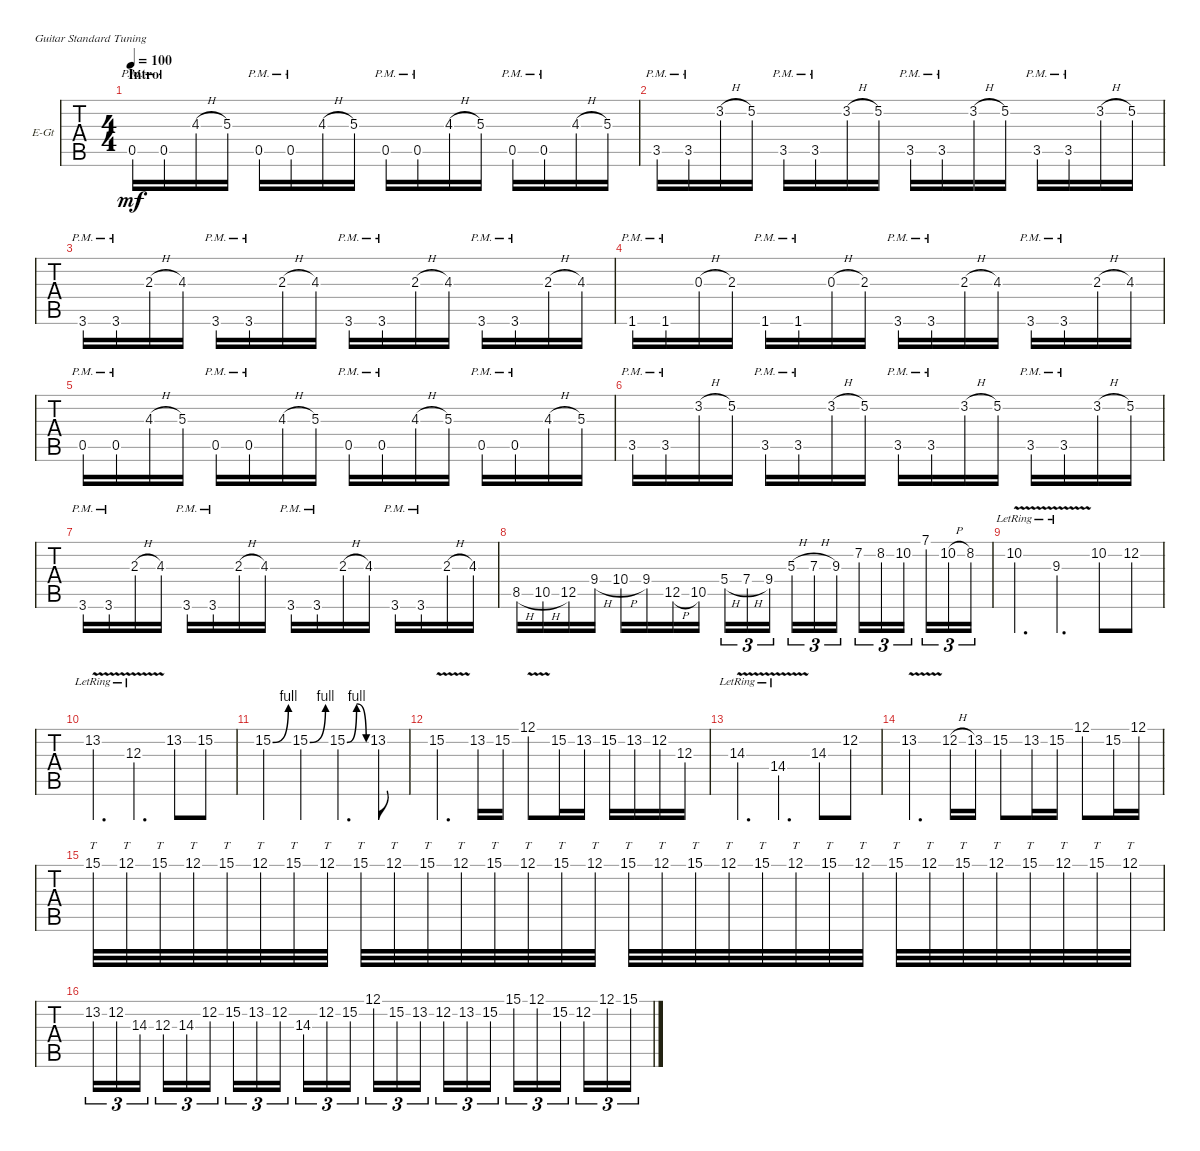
\defaultSystemsLayout 4
\bracketExtendMode groupsimilarinstruments
\firstSystemTrackNameOrientation horizontal
\otherSystemsTrackNameOrientation horizontal
\track ("Matthew" "E-Gt") {instrument distortionguitar}
\staff {tabs}
\tuning (E4 B3 G3 D3 A2 E2)
\ts (4 4)
\section ("" "Intro")
\tempo 100
\clef g2
\ks c
0.5{pm}.16{dy mf instrument distortionguitar} 0.5{pm}.16 4.3{h}.16 5.3.16 0.5{pm}.16 0.5{pm}.16 4.3{h}.16 5.3.16 0.5{pm}.16 0.5{pm}.16 4.3{h}.16 5.3.16 0.5{pm}.16 0.5{pm}.16 4.3{h}.16 5.3.16 |
3.5{pm}.16 3.5{pm}.16 3.2{h}.16 5.2.16 3.5{pm}.16 3.5{pm}.16 3.2{h}.16 5.2.16 3.5{pm}.16 3.5{pm}.16 3.2{h}.16 5.2.16 3.5{pm}.16 3.5{pm}.16 3.2{h}.16 5.2.16 |
3.6{pm}.16 3.6{pm}.16 2.3{h}.16 4.3.16 3.6{pm}.16 3.6{pm}.16 2.3{h}.16 4.3.16 3.6{pm}.16 3.6{pm}.16 2.3{h}.16 4.3.16 3.6{pm}.16 3.6{pm}.16 2.3{h}.16 4.3.16 |
1.6{pm}.16 1.6{pm}.16 0.3{h}.16 2.3.16 1.6{pm}.16 1.6{pm}.16 0.3{h}.16 2.3.16 3.6{pm}.16 3.6{pm}.16 2.3{h}.16 4.3.16 3.6{pm}.16 3.6{pm}.16 2.3{h}.16 4.3.16 |
0.5{pm}.16 0.5{pm}.16 4.3{h}.16 5.3.16 0.5{pm}.16 0.5{pm}.16 4.3{h}.16 5.3.16 0.5{pm}.16 0.5{pm}.16 4.3{h}.16 5.3.16 0.5{pm}.16 0.5{pm}.16 4.3{h}.16 5.3.16 |
3.5{pm}.16 3.5{pm}.16 3.2{h}.16 5.2.16 3.5{pm}.16 3.5{pm}.16 3.2{h}.16 5.2.16 3.5{pm}.16 3.5{pm}.16 3.2{h}.16 5.2.16 3.5{pm}.16 3.5{pm}.16 3.2{h}.16 5.2.16 |
3.6{pm}.16 3.6{pm}.16 2.3{h}.16 4.3.16 3.6{pm}.16 3.6{pm}.16 2.3{h}.16 4.3.16 3.6{pm}.16 3.6{pm}.16 2.3{h}.16 4.3.16 3.6{pm}.16 3.6{pm}.16 2.3{h}.16 4.3.16 |
8.5{h}.16 10.5{h}.16 12.5.16 9.4{h}.16 10.4{h}.16 9.4.16 12.5{h}.16 10.5.16 5.4{h}.16{tu (3 2)} 7.4{h}.16{tu (3 2)} 9.4.16{tu (3 2)} 5.3{h}.16{tu (3 2)} 7.3{h}.16{tu (3 2)} 9.3.16{tu (3 2)} 7.2.16{tu (3 2)} 8.2.16{tu (3 2)} 10.2.16{tu (3 2)} 7.1.16{tu (3 2)} 10.2{h}.16{tu (3 2)} 8.2.16{tu (3 2)} |
10.2{v lr}.4{d} 9.3{v lr}.4{d} 10.2.8 12.2.8 |
13.2{v lr}.4{d} 12.3{v lr}.4{d} 13.2.8 15.2.8 |
15.2{be (bend 0 0 15 4)}.4 15.2{be (bend 0 0 15 4)}.4 15.2{be (bendrelease 0 0 10.2 4 31.2 4 43.199999999999996 0)}.4{d} 13.2.8 |
15.2{v}.4{d} 13.2.16 15.2.16 12.1{v}.8 15.2.16 13.2.16 15.2.16 13.2.16 12.2.16 12.3.16 |
14.3{v lr}.4{d} 14.4{v lr}.4{d} 14.3.8 12.2.8 |
13.2{v}.4{d} 12.2{h}.16 13.2.16 15.2.8 13.2.16 15.2.16 12.1.8 15.2.16 12.1.16 |
15.1.32{tt} 12.1.32{tt} 15.1.32{tt} 12.1.32{tt} 15.1.32{tt} 12.1.32{tt} 15.1.32{tt} 12.1.32{tt} 15.1.32{tt} 12.1.32{tt} 15.1.32{tt} 12.1.32{tt} 15.1.32{tt} 12.1.32{tt} 15.1.32{tt} 12.1.32{tt} 15.1.32{tt} 12.1.32{tt} 15.1.32{tt} 12.1.32{tt} 15.1.32{tt} 12.1.32{tt} 15.1.32{tt} 12.1.32{tt} 15.1.32{tt} 12.1.32{tt} 15.1.32{tt} 12.1.32{tt} 15.1.32{tt} 12.1.32{tt} 15.1.32{tt} 12.1.32{tt} |
13.2.16{tu (3 2)} 12.2.16{tu (3 2)} 14.3.16{tu (3 2)} 12.3.16{tu (3 2)} 14.3.16{tu (3 2)} 12.2.16{tu (3 2)} 15.2.16{tu (3 2)} 13.2.16{tu (3 2)} 12.2.16{tu (3 2)} 14.3.16{tu (3 2)} 12.2.16{tu (3 2)} 15.2.16{tu (3 2)} 12.1.16{tu (3 2)} 15.2.16{tu (3 2)} 13.2.16{tu (3 2)} 12.2.16{tu (3 2)} 13.2.16{tu (3 2)} 15.2.16{tu (3 2)} 15.1.16{tu (3 2)} 12.1.16{tu (3 2)} 15.2.16{tu (3 2)} 12.2.16{tu (3 2)} 12.1.16{tu (3 2)} 15.1.16{tu (3 2)}
